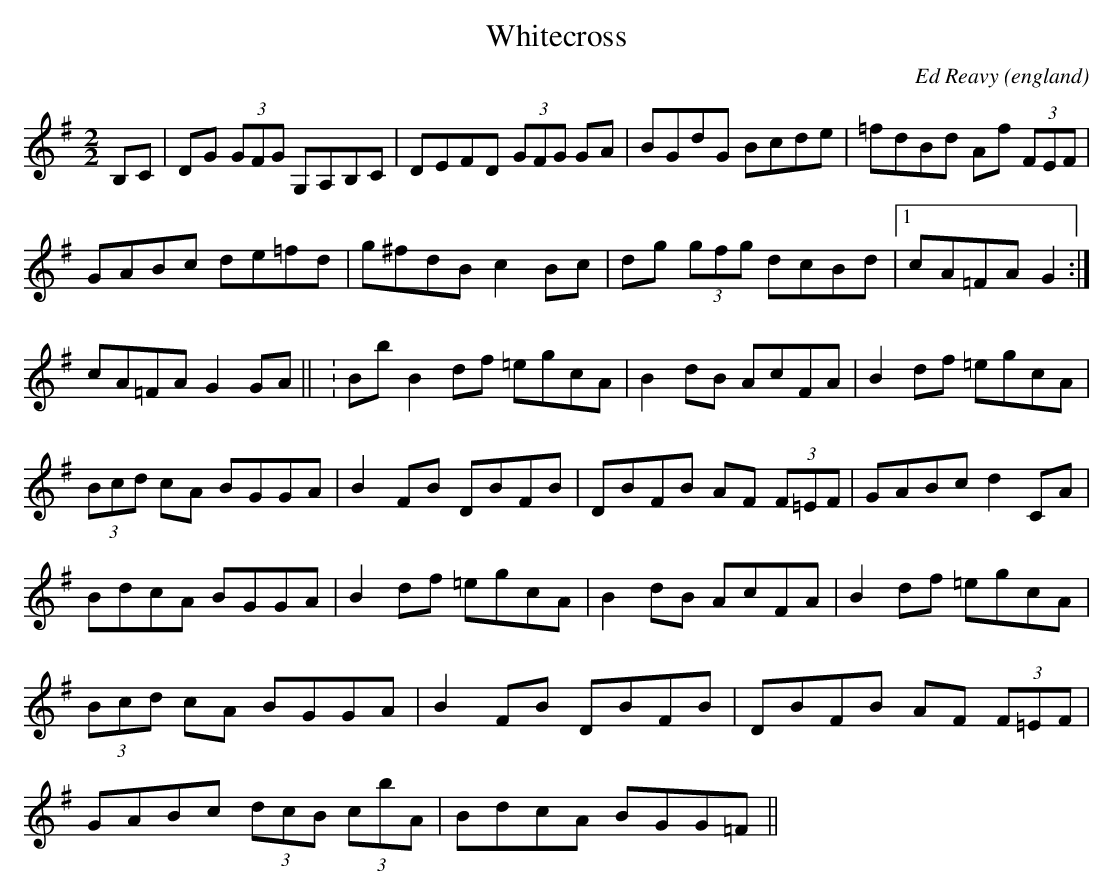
X:1
T:Whitecross
O:england
C:Ed Reavy
M:2/2
L:1/8
K:G
B,C|DG (3GFG G,A,B,C|DEFD (3GFG GA|BGdG Bcde|=fdBd Af (3FEF|
GABc de=fd|g^fdB c2 Bc|dg (3gfg dcBd|1cA=FA G2:|
2cA=FA G2 GA||K:Bb B2 df =egcA|B2 dB AcFA|B2 df =egcA|
(3Bcd cA BGGA|B2 FB DBFB|DBFB AF (3F=EF|GABc d2 CA|
BdcA BGGA|B2 df =egcA|B2 dB AcFA|B2 df =egcA|
(3Bcd cA BGGA|B2 FB DBFB|DBFB AF (3F=EF|
GABc (3dcB (3cbA|BdcA BGG=F||
